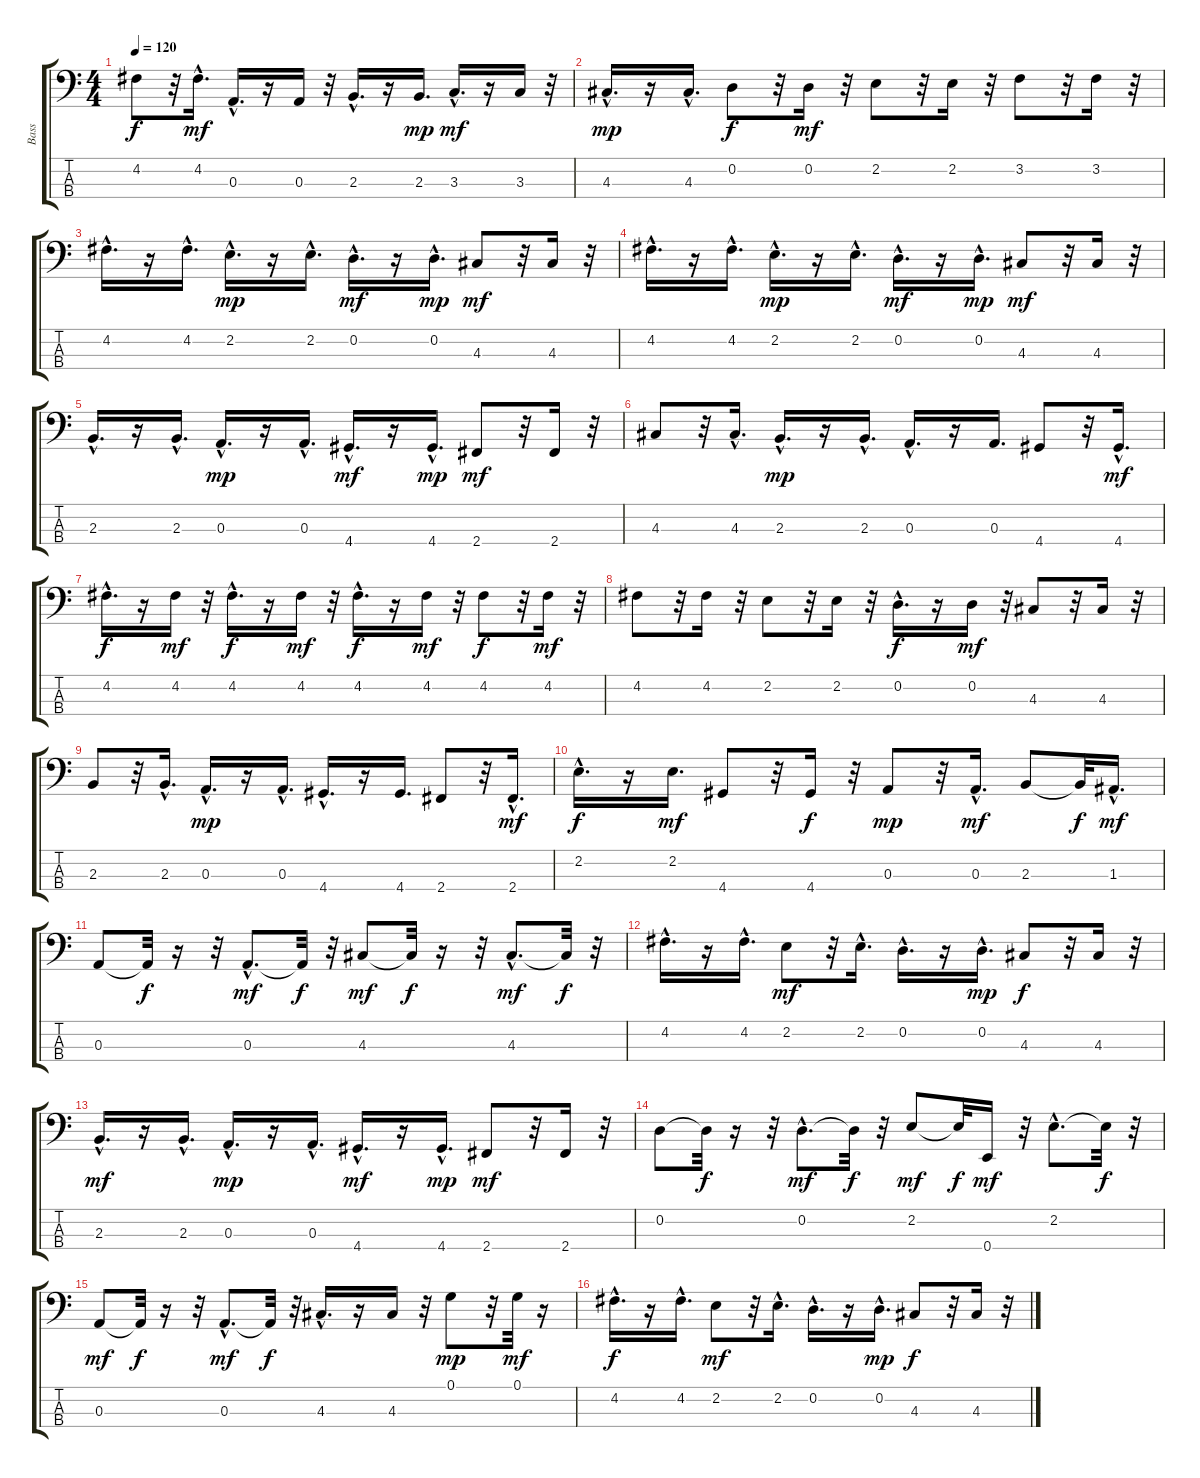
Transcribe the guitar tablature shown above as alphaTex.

\track ("Bass" "Bass") {instrument fretlessbass}
\staff {score tabs}
\tuning (G2 D2 A1 E1) {hide}
\ts (4 4)
\tempo 120
\clef f4
\ks c
4.2.8{dy f instrument fretlessbass} r.32 4.2{hac}.16{d dy mf} 0.3{hac}.16{d} r.16 0.3.16 r.32 2.3{hac}.16{d} r.16 2.3.16{d dy mp} 3.3{hac}.16{d dy mf} r.16 3.3.16 r.32 |
4.3{hac}.16{d dy mp} r.16 4.3{hac}.16{d} 0.2.8{dy f} r.32 0.2.16{dy mf} r.32 2.2.8 r.32 2.2.16 r.32 3.2.8 r.32 3.2.16 r.32 |
4.2{hac}.16{d} r.16 4.2{hac}.16{d} 2.2{hac}.16{d dy mp} r.16 2.2{hac}.16{d} 0.2{hac}.16{d dy mf} r.16 0.2{hac}.16{d dy mp} 4.3.8{dy mf} r.32 4.3.16 r.32 |
4.2{hac}.16{d} r.16 4.2{hac}.16{d} 2.2{hac}.16{d dy mp} r.16 2.2{hac}.16{d} 0.2{hac}.16{d dy mf} r.16 0.2{hac}.16{d dy mp} 4.3.8{dy mf} r.32 4.3.16 r.32 |
2.3{hac}.16{d} r.16 2.3{hac}.16{d} 0.3{hac}.16{d dy mp} r.16 0.3{hac}.16{d} 4.4{hac}.16{d dy mf} r.16 4.4{hac}.16{d dy mp} 2.4.8{dy mf} r.32 2.4.16 r.32 |
4.3.8 r.32 4.3{hac}.16{d} 2.3{hac}.16{d dy mp} r.16 2.3{hac}.16{d} 0.3{hac}.16{d} r.16 0.3.16{d} 4.4.8 r.32 4.4{hac}.16{d dy mf} |
4.2{hac}.16{d dy f} r.16 4.2.16{dy mf} r.32 4.2{hac}.16{d dy f} r.16 4.2.16{dy mf} r.32 4.2{hac}.16{d dy f} r.16 4.2.16{dy mf} r.32 4.2.8{dy f} r.32 4.2.16{dy mf} r.32 |
4.2.8 r.32 4.2.16 r.32 2.2.8 r.32 2.2.16 r.32 0.2{hac}.16{d dy f} r.16 0.2.16{dy mf} r.32 4.3.8 r.32 4.3.16 r.32 |
2.3.8 r.32 2.3{hac}.16{d} 0.3{hac}.16{d dy mp} r.16 0.3{hac}.16{d} 4.4{hac}.16{d} r.16 4.4.16{d} 2.4.8 r.32 2.4{hac}.16{d dy mf} |
2.2{hac}.16{d dy f} r.16 2.2.16{d dy mf} 4.4.8 r.32 4.4.16{dy f} r.32 0.3.8{dy mp} r.32 0.3{hac}.16{d dy mf} 2.3.8 2.3{t}.32{dy f} 1.3{hac}.16{d dy mf} |
0.3.8 0.3{t}.32{dy f} r.16 r.32 0.3{hac}.8{d dy mf} 0.3{t}.32{dy f} r.32 4.3.8{dy mf} 4.3{t}.32{dy f} r.16 r.32 4.3{hac}.8{d dy mf} 4.3{t}.32{dy f} r.32 |
4.2{hac}.16{d} r.16 4.2{hac}.16{d} 2.2.8{dy mf} r.32 2.2{hac}.16{d} 0.2{hac}.16{d} r.16 0.2{hac}.16{d dy mp} 4.3.8{dy f} r.32 4.3.16 r.32 |
2.3{hac}.16{d dy mf} r.16 2.3{hac}.16{d} 0.3{hac}.16{d dy mp} r.16 0.3{hac}.16{d} 4.4{hac}.16{d dy mf} r.16 4.4{hac}.16{d dy mp} 2.4.8{dy mf} r.32 2.4.16 r.32 |
0.2.8 0.2{t}.32{dy f} r.16 r.32 0.2{hac}.8{d dy mf} 0.2{t}.32{dy f} r.32 2.2.8{dy mf} 2.2{t}.32{dy f} 0.4.16{dy mf} r.32 2.2{hac}.8{d} 2.2{t}.32{dy f} r.32 |
0.3.8{dy mf} 0.3{t}.32{dy f} r.16 r.32 0.3{hac}.8{d dy mf} 0.3{t}.32{dy f} r.32 4.3{hac}.16{d} r.16 4.3.16 r.32 0.1.8{dy mp} r.32 0.1.32{dy mf} r.16 |
4.2{hac}.16{d dy f} r.16 4.2{hac}.16{d} 2.2.8{dy mf} r.32 2.2{hac}.16{d} 0.2{hac}.16{d} r.16 0.2{hac}.16{d dy mp} 4.3.8{dy f} r.32 4.3.16 r.32
